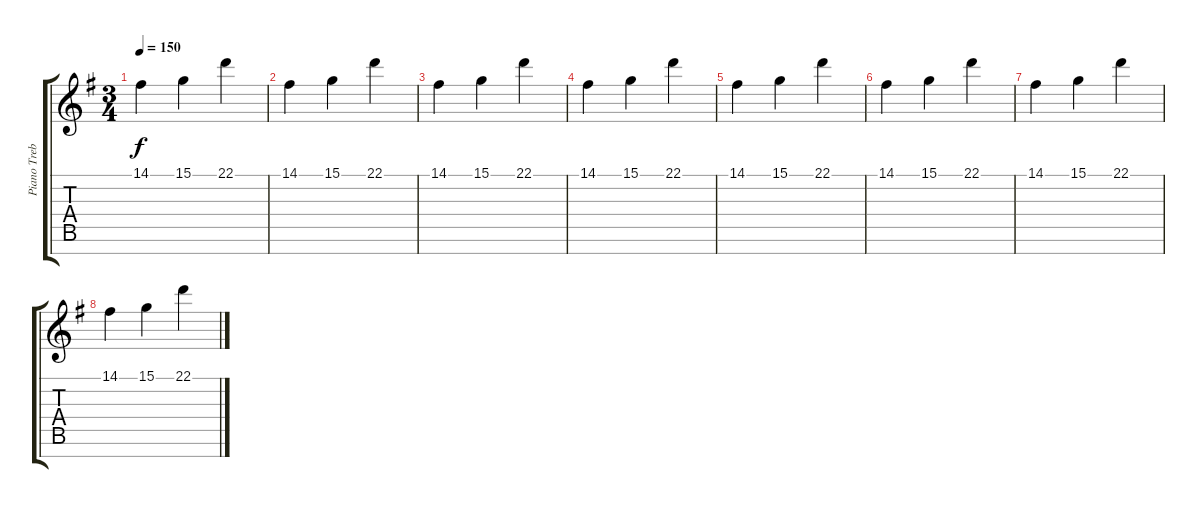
\track ("Piano Treble" "Piano Treb") {instrument acousticgrandpiano}
\staff {score tabs}
\tuning (E4 B3 G3 D3 A2 E2 B1) {hide}
\ts (3 4)
\tempo 150
\clef g2
\ks g
14.1.4{dy f} 15.1.4 22.1.4 |
14.1.4 15.1.4 22.1.4 |
14.1.4 15.1.4 22.1.4 |
14.1.4 15.1.4 22.1.4 |
14.1.4 15.1.4 22.1.4 |
14.1.4 15.1.4 22.1.4 |
14.1.4 15.1.4 22.1.4 |
14.1.4 15.1.4 22.1.4
